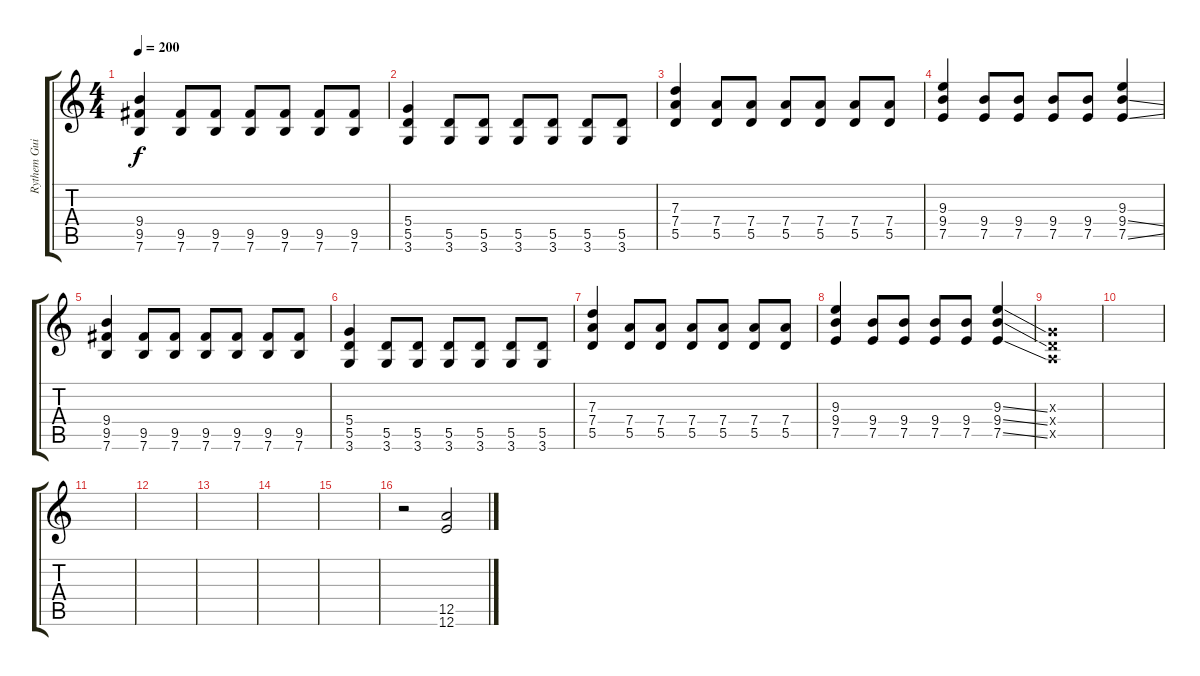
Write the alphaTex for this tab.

\track ("Rythem Guitar" "Rythem Gui") {instrument distortionguitar}
\staff {score tabs}
\tuning (E4 B3 G3 D3 A2 E2) {hide}
\ts (4 4)
\tempo 200
\clef g2
\ks c
(9.4 9.5 7.6).4{dy f} (9.5 7.6).8 (9.5 7.6).8 (9.5 7.6).8 (9.5 7.6).8 (9.5 7.6).8 (9.5 7.6).8 |
(5.4 5.5 3.6).4 (5.5 3.6).8 (5.5 3.6).8 (5.5 3.6).8 (5.5 3.6).8 (5.5 3.6).8 (5.5 3.6).8 |
(7.3 7.4 5.5).4 (7.4 5.5).8 (7.4 5.5).8 (7.4 5.5).8 (7.4 5.5).8 (7.4 5.5).8 (7.4 5.5).8 |
(9.3 9.4 7.5).4 (9.4 7.5).8 (9.4 7.5).8 (9.4 7.5).8 (9.4 7.5).8 (9.3 9.4{ss} 7.5{ss}).4 |
(9.4 9.5 7.6).4 (9.5 7.6).8 (9.5 7.6).8 (9.5 7.6).8 (9.5 7.6).8 (9.5 7.6).8 (9.5 7.6).8 |
(5.4 5.5 3.6).4 (5.5 3.6).8 (5.5 3.6).8 (5.5 3.6).8 (5.5 3.6).8 (5.5 3.6).8 (5.5 3.6).8 |
(7.3 7.4 5.5).4 (7.4 5.5).8 (7.4 5.5).8 (7.4 5.5).8 (7.4 5.5).8 (7.4 5.5).8 (7.4 5.5).8 |
(9.3 9.4 7.5).4 (9.4 7.5).8 (9.4 7.5).8 (9.4 7.5).8 (9.4 7.5).8 (9.3{ss} 9.4{ss} 7.5{ss}).4 |
(0.3{x} 0.4{x} 0.5{x}).1 |
|
|
|
|
|
|
r.2 (12.5{ss} 12.6{ss}).2
